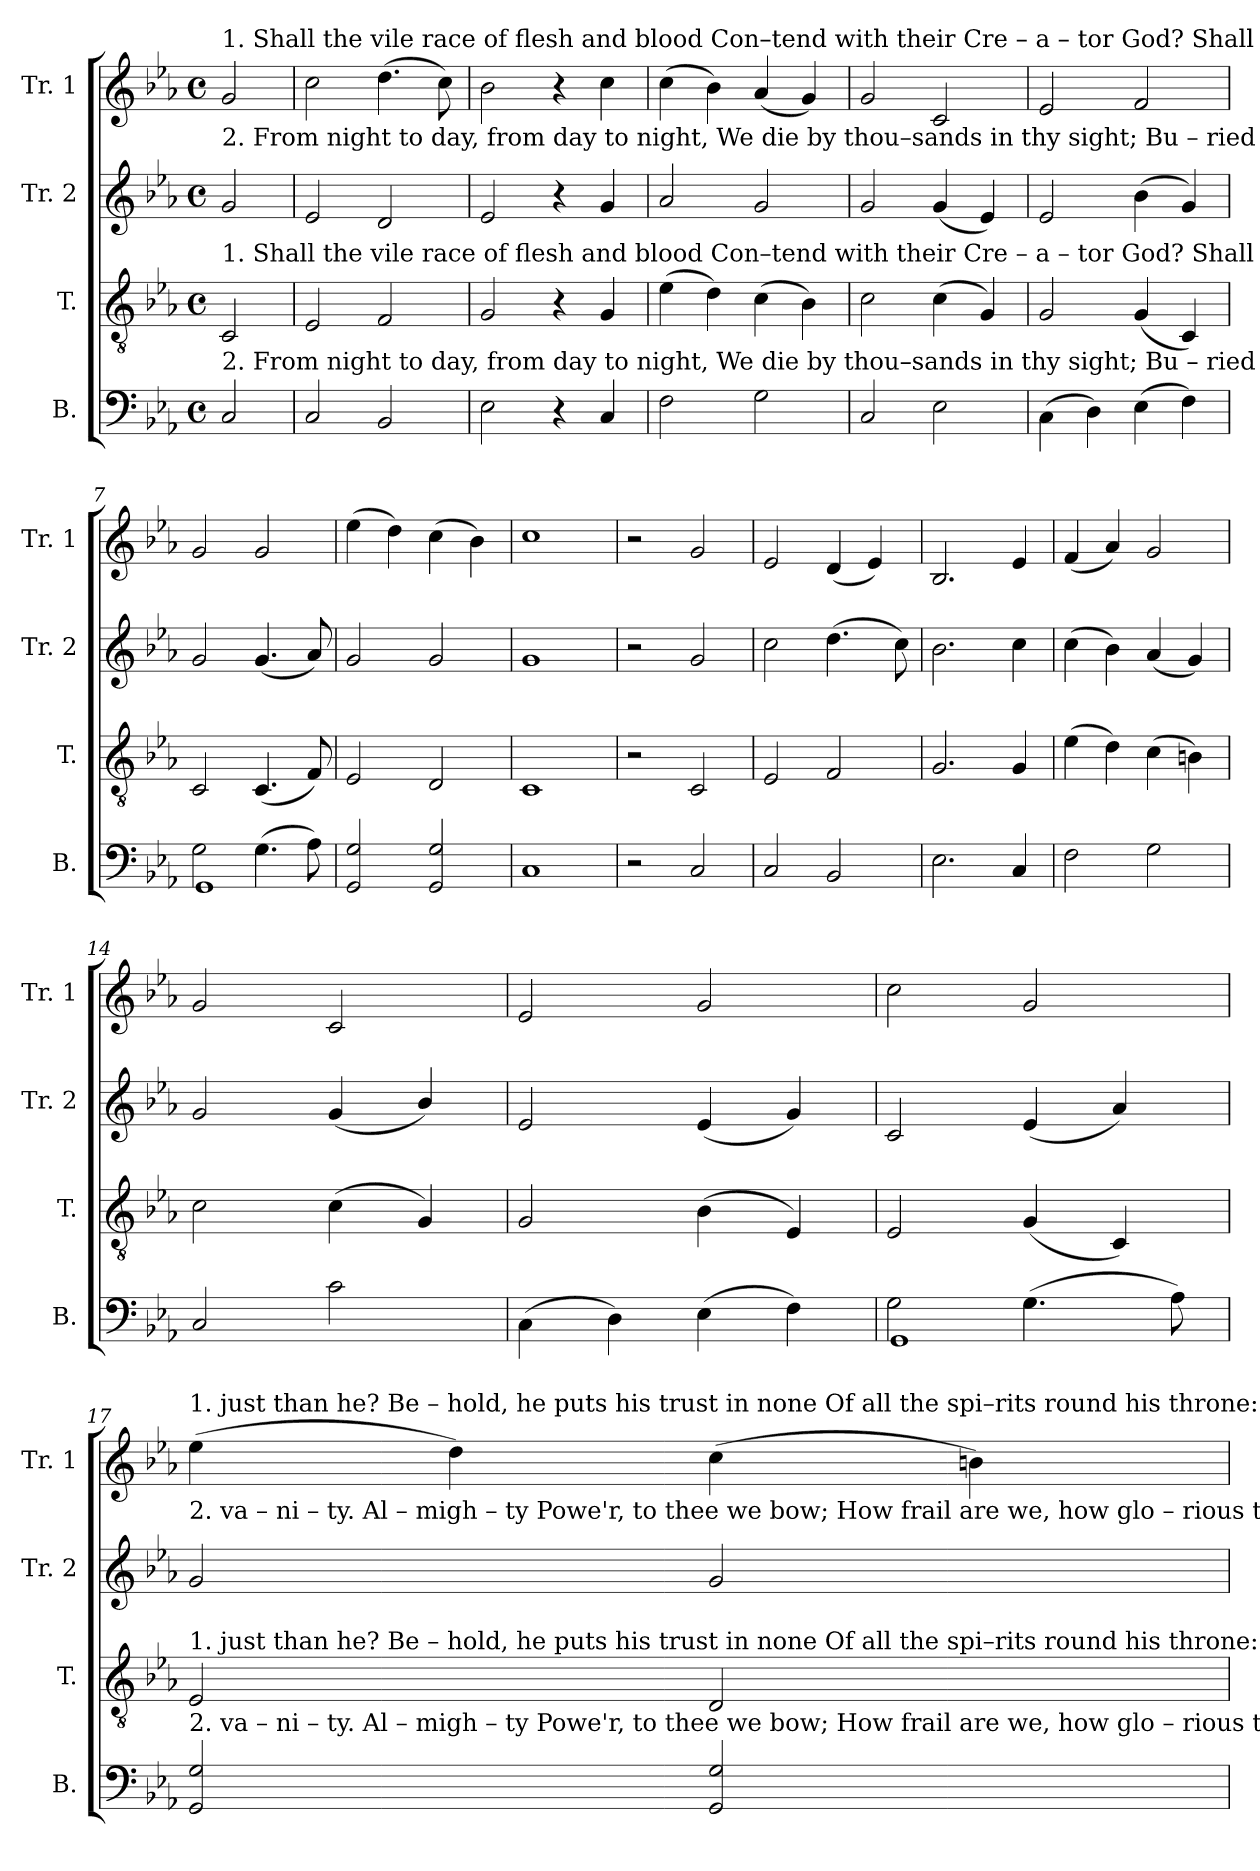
**kern	**kern	**kern	**kern
*part4	*part3	*part2	*part1
*staff4	*staff3	*staff2	*staff1
*I"B.	*I"T.	*I"Tr. 2	*I"Tr. 1
*I'B.	*I'T.	*I'Tr. 2	*I'Tr. 1
*clefF4	*clefGv2	*clefG2	*clefG2
*k[b-e-a-]	*k[b-e-a-]	*k[b-e-a-]	*k[b-e-a-]
*M4/4	*M4/4	*M4/4	*M4/4
*met(c)	*met(c)	*met(c)	*met(c)
*MM140	*MM140	*MM140	*MM140
=1	=1	=1	=1
!	!	!	!LO:TX:a:t=1. Shall the vile  race   of  flesh   and blood   Con–tend  with  their  Cre   –  a   –   tor     God?   Shall mortal worms pre–sume  to         be   More  ho  –  ly,   wise,  or
!	!	!	!LO:TX:b:t=2. From night to day,   from  day  to   night,   We   die     by     thou–sands   in       thy     sight;   Bu –  ried in   dust  whole  na – tions   lie    Like   a      for – got – ten
!	!LO:TX:a:t=1. Shall the vile  race   of  flesh   and blood   Con–tend  with  their  Cre   –  a   –   tor     God?   Shall mortal worms pre–sume  to         be   More  ho  –  ly,   wise,  or	!	!
!	!LO:TX:b:t=2. From night to day,   from  day  to   night,   We   die     by     thou–sands   in       thy     sight;   Bu –  ried in   dust  whole  na – tions   lie    Like   a      for – got – ten	!	!
2C!/	2C!/	2g!/	2g!/
=2	=2	=2	=2
2C!/	2E-!/	2e-!/	2cc!\
2BB-!/	2F!/	2d!/	(4.dd!\
.	.	.	8cc!\)
=3	=3	=3	=3
2E-!\	2G!/	2e-!/	2b-!\
4r	4r	4r	4r
4C!/	4G!/	4g!/	4cc!\
=4	=4	=4	=4
2F!\	(4e-!\	2a-!/	(4cc!\
.	4d!\)	.	4b-!\)
2G!\	(4c!\	2g!/	(4a-!/
.	4B-!\)	.	4g!/)
=5	=5	=5	=5
2C!/	2c!\	2g!/	2g!/
2E-!\	(4c!\	(4g!/	2c!/
.	4G!/)	4e-!/)	.
=6	=6	=6	=6
(4C!\	2G!/	2e-!/	2e-!/
4D!\)	.	.	.
(4E-!\	(4G!/	(4b-!\	2f!/
4F!\)	4C!/)	4g!/)	.
=7	=7	=7	=7
*^	*	*	*
2G!\	1GG!	2C!/	2g!/	2g!/
(>4.G!\	.	(4.C!/	(4.g!/	2g!/
8A-!\)	.	8F!/)	8a-!/)	.
*v	*v	*	*	*
=8	=8	=8	=8
2GG!/ 2G!/	2E-!/	2g!/	(4ee-!\
.	.	.	4dd!\)
2GG!/ 2G!/	2D!/	2g!/	(4cc!\
.	.	.	4b-!\)
=9	=9	=9	=9
1C!	1C!	1g!	1cc!
=10	=10	=10	=10
2r	2r	2r	2r
2C!/	2C!/	2g!/	2g!/
=11	=11	=11	=11
2C!/	2E-!/	2cc!\	2e-!/
2BB-!/	2F!/	(4.dd!\	(4d!/
.	.	.	4e-!/)
.	.	8cc!\)	.
=12	=12	=12	=12
2.E-!\	2.G!/	2.b-!\	2.B-!/
4C!/	4G!/	4cc!\	4e-!/
=13	=13	=13	=13
2F!\	(4e-!\	(4cc!\	(4f!/
.	4d!\)	4b-!\)	4a-!/)
2G!\	(4c!\	(4a-!/	2g!/
.	4Bn!\)	4g!/)	.
=14	=14	=14	=14
2C!/	2c!\	2g!/	2g!/
2c!\	(4c!\	(4g!/	2c!/
.	4G!/)	4b-!/)	.
=15	=15	=15	=15
(4C!\	2G!/	2e-!/	2e-!/
4D!\)	.	.	.
(4E-!\	(4B-!\	(4e-!/	2g!/
4F!\)	4E-!/)	4g!/)	.
=16	=16	=16	=16
*^	*	*	*
2G!\	1GG!	2E-!/	2c!/	2cc!\
(>4.G!\	.	(4G!/	(4e-!/	2g!/
.	.	4C!/)	4a-!/)	.
8A-!\)	.	.	.	.
*v	*v	*	*	*
!!LO:LB:g=z
=17	=17	=17	=17
!	!	!	!LO:TX:a:t=1.  just   than      he?      Be – hold,   he       puts  his  trust   in  none   Of  all    the      spi–rits  round   his   throne&colon;    Their        na– tures,  when compared  with his     Are,
!	!	!	!LO:TX:b:t=2.  va  –  ni    –    ty.       Al – migh – ty     Powe'r, to  thee  we  bow;  How frail  are    we, how glo  –  rious    thou!     No           more  the   sons of earth  shall  dare     With
!	!LO:TX:a:t=1.  just   than      he?      Be – hold,   he       puts  his  trust   in  none   Of  all    the      spi–rits  round   his   throne&colon;    Their        na– tures,  when compared  with his     Are,	!	!
!	!LO:TX:b:t=2.  va  –  ni    –    ty.       Al – migh – ty     Powe'r, to  thee  we  bow;  How frail  are    we, how glo  –  rious    thou!     No           more  the   sons of earth  shall  dare     With	!	!
2GG!/ 2G!/	2E-!/	2g!/	(4ee-!\
.	.	.	4dd!\)
2GG!/ 2G!/	2D!/	2g!/	(4cc!\
.	.	.	4bn!\)
=	=	=	=
*-	*-	*-	*-
